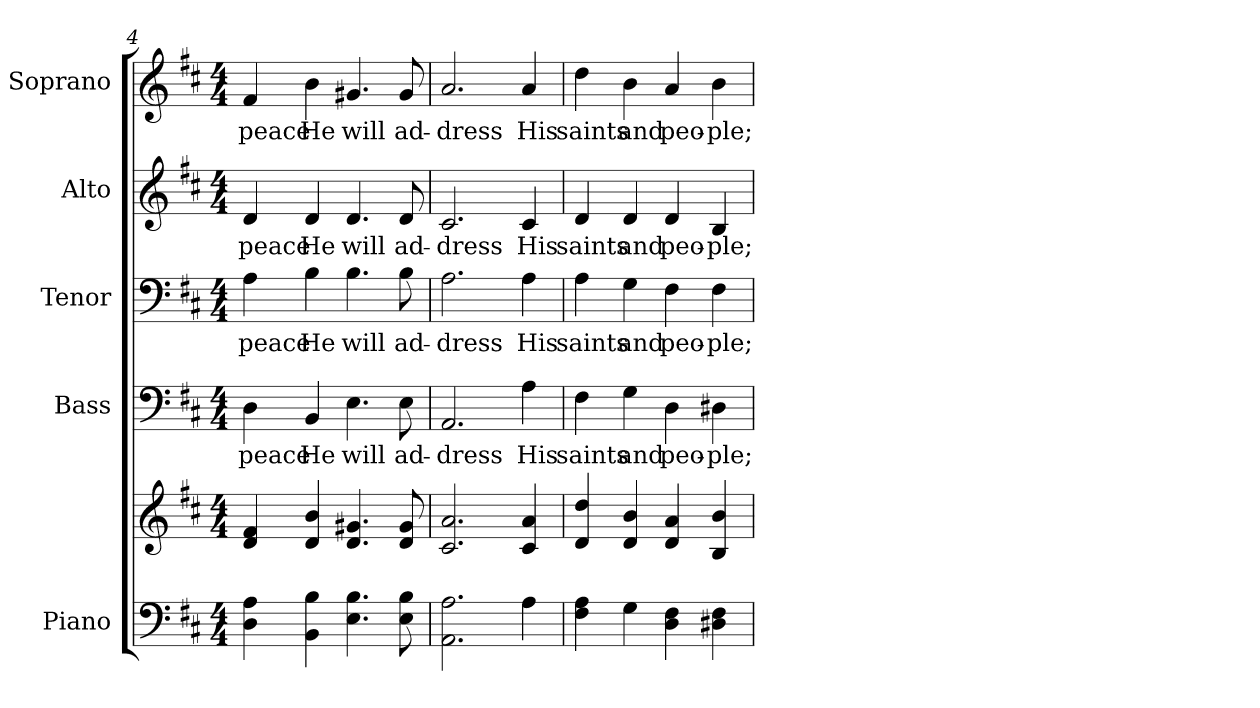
**kern	**kern	**kern	**text	**kern	**text	**kern	**text	**kern	**text
*part5	*part5	*part4	*part4	*part3	*part3	*part2	*part2	*part1	*part1
*staff6	*staff5	*staff4	*staff4	*staff3	*staff3	*staff2	*staff2	*staff1	*staff1
*I"Piano	*	*I"Bass	*	*I"Tenor	*	*I"Alto	*	*I"Soprano	*
*I'Pno.	*	*I'B.	*	*I'T.	*	*I'A.	*	*I'S.	*
!!LO:PB:g=z
*clefF4	*clefG2	*clefF4	*	*clefF4	*	*clefG2	*	*clefG2	*
*k[f#c#]	*k[f#c#]	*k[f#c#]	*	*k[f#c#]	*	*k[f#c#]	*	*k[f#c#]	*
*D:	*D:	*D:	*	*D:	*	*D:	*	*D:	*
*M4/4	*M4/4	*M4/4	*	*M4/4	*	*M4/4	*	*M4/4	*
=4	=4	=4	=4	=4	=4	=4	=4	=4	=4
!	!	!	!LO:LY:b:color=#000000	!	!	!	!	!	!
!	!	!	!	!	!LO:LY:b:color=#000000	!	!	!	!
!	!	!	!	!	!	!	!LO:LY:b:color=#000000	!	!
!	!	!	!	!	!	!	!	!	!LO:LY:b:color=#000000
4Di\ 4Ai	4di/ 4f#i	4Di\	peace	4Ai\	peace	4di/	peace	4f#i/	peace
!	!	!	!LO:LY:b:color=#000000	!	!	!	!	!	!
!	!	!	!	!	!LO:LY:b:color=#000000	!	!	!	!
!	!	!	!	!	!	!	!LO:LY:b:color=#000000	!	!
!	!	!	!	!	!	!	!	!	!LO:LY:b:color=#000000
4BBi\ 4Bi	4di/ 4bi	4BBi/	He	4Bi\	He	4di/	He	4bi\	He
!	!	!	!LO:LY:b:color=#000000	!	!	!	!	!	!
!	!	!	!	!	!LO:LY:b:color=#000000	!	!	!	!
!	!	!	!	!	!	!	!LO:LY:b:color=#000000	!	!
!	!	!	!	!	!	!	!	!	!LO:LY:b:color=#000000
4.Ei\ 4.Bi	4.di/ 4.g#Xi	4.Ei\	will	4.Bi\	will	4.di/	will	4.g#Xi/	will
!	!	!	!LO:LY:b:color=#000000	!	!	!	!	!	!
!	!	!	!	!	!LO:LY:b:color=#000000	!	!	!	!
!	!	!	!	!	!	!	!LO:LY:b:color=#000000	!	!
!	!	!	!	!	!	!	!	!	!LO:LY:b:color=#000000
8Ei\ 8Bi	8di/ 8g#i	8Ei\	ad-	8Bi\	ad-	8di/	ad-	8g#i/	ad-
=5	=5	=5	=5	=5	=5	=5	=5	=5	=5
!	!	!	!LO:LY:b:color=#000000	!	!	!	!	!	!
!	!	!	!	!	!LO:LY:b:color=#000000	!	!	!	!
!	!	!	!	!	!	!	!LO:LY:b:color=#000000	!	!
!	!	!	!	!	!	!	!	!	!LO:LY:b:color=#000000
2.AAi\ 2.Ai	2.c#i/ 2.ai	2.AAi/	-dress	2.Ai\	-dress	2.c#i/	-dress	2.ai/	-dress
!	!	!	!LO:LY:b:color=#000000	!	!	!	!	!	!
!	!	!	!	!	!LO:LY:b:color=#000000	!	!	!	!
!	!	!	!	!	!	!	!LO:LY:b:color=#000000	!	!
!	!	!	!	!	!	!	!	!	!LO:LY:b:color=#000000
4Ai\	4c#i/ 4ai	4Ai\	His	4Ai\	His	4c#i/	His	4ai/	His
=6	=6	=6	=6	=6	=6	=6	=6	=6	=6
!	!	!	!LO:LY:b:color=#000000	!	!	!	!	!	!
!	!	!	!	!	!LO:LY:b:color=#000000	!	!	!	!
!	!	!	!	!	!	!	!LO:LY:b:color=#000000	!	!
!	!	!	!	!	!	!	!	!	!LO:LY:b:color=#000000
4F#i\ 4Ai	4di/ 4ddi	4F#i\	saints	4Ai\	saints	4di/	saints	4ddi\	saints
!	!	!	!LO:LY:b:color=#000000	!	!	!	!	!	!
!	!	!	!	!	!LO:LY:b:color=#000000	!	!	!	!
!	!	!	!	!	!	!	!LO:LY:b:color=#000000	!	!
!	!	!	!	!	!	!	!	!	!LO:LY:b:color=#000000
4Gi\	4di/ 4bi	4Gi\	and	4Gi\	and	4di/	and	4bi\	and
!	!	!	!LO:LY:b:color=#000000	!	!	!	!	!	!
!	!	!	!	!	!LO:LY:b:color=#000000	!	!	!	!
!	!	!	!	!	!	!	!LO:LY:b:color=#000000	!	!
!	!	!	!	!	!	!	!	!	!LO:LY:b:color=#000000
4Di\ 4F#i	4di/ 4ai	4Di\	peo-	4F#i\	peo-	4di/	peo-	4ai/	peo-
!	!	!	!LO:LY:b:color=#000000	!	!	!	!	!	!
!	!	!	!	!	!LO:LY:b:color=#000000	!	!	!	!
!	!	!	!	!	!	!	!LO:LY:b:color=#000000	!	!
!	!	!	!	!	!	!	!	!	!LO:LY:b:color=#000000
4D#Xi\ 4F#i	4Bi/ 4bi	4D#Xi\	-ple;	4F#i\	-ple;	4Bi/	-ple;	4bi\	-ple;
=	=	=	=	=	=	=	=	=	=
*-	*-	*-	*-	*-	*-	*-	*-	*-	*-
